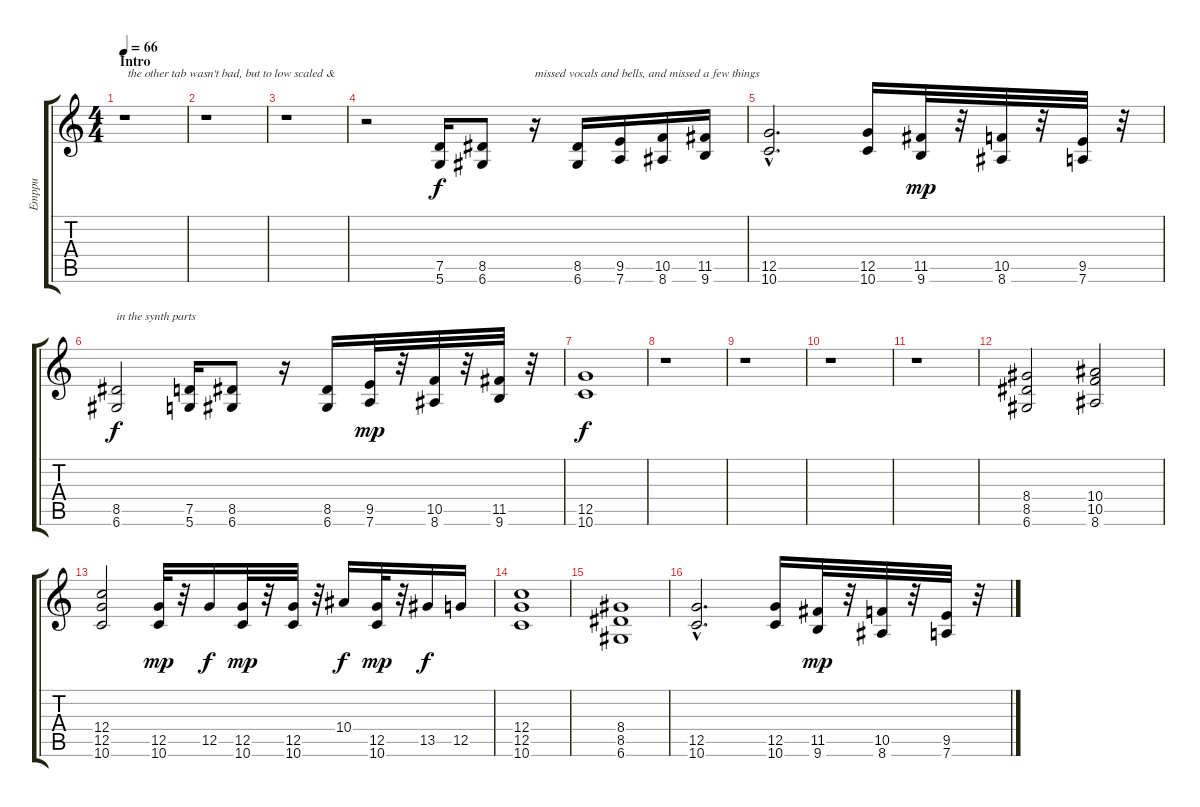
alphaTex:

\track ("Emppu" "Emppu") {instrument distortionguitar}
\staff {score tabs}
\tuning (D4 A3 F3 C3 G2 D2) {hide}
\ts (4 4)
\section ("" "Intro")
\tempo 66
\clef g2
\ks c
r.1{txt " the other tab wasn't bad, but to low scaled & " dy f instrument distortionguitar} |
r.1 |
r.1 |
r.2 (7.5 5.6).16 (8.5 6.6).8 r.16{txt "missed vocals and bells, and missed a few things "} (8.5 6.6).16 (9.5 7.6).16 (10.5 8.6).16 (11.5 9.6).16 |
(12.5{hac} 10.6{hac}).2{d} (12.5 10.6).16 (11.5 9.6).32{dy mp} r.32 (10.5 8.6).32 r.32 (9.5 7.6).32 r.32 |
(8.5 6.6).2{txt "in the synth parts" dy f} (7.5 5.6).16 (8.5 6.6).8 r.16 (8.5 6.6).16 (9.5 7.6).32{dy mp} r.32 (10.5 8.6).32 r.32 (11.5 9.6).32 r.32 |
(12.5 10.6).1{dy f} |
r.1 |
r.1 |
r.1 |
r.1 |
(8.4 8.5 6.6).2 (10.4 10.5 8.6).2 |
(12.4 12.5 10.6).2 (12.5 10.6).32{dy mp} r.32 12.5.16{dy f} (12.5 10.6).32{dy mp} r.32 (12.5 10.6).32 r.32 10.4.16{dy f} (12.5 10.6).32{dy mp} r.32 13.5.16{dy f} 12.5.16 |
(12.4 12.5 10.6).1 |
(8.4 8.5 6.6).1 |
(12.5{hac} 10.6{hac}).2{d} (12.5 10.6).16 (11.5 9.6).32{dy mp} r.32 (10.5 8.6).32 r.32 (9.5 7.6).32 r.32
